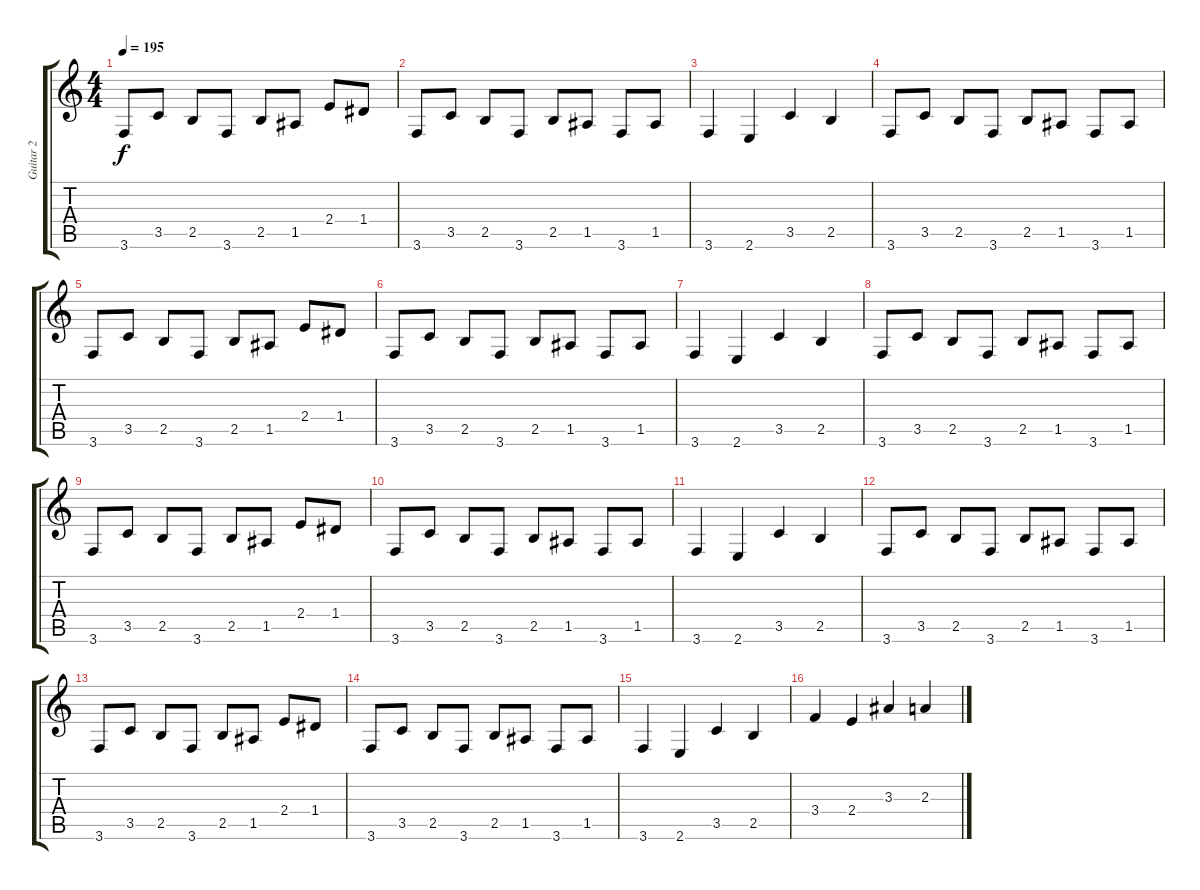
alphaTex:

\track ("Guitar 2" "Guitar 2") {instrument overdrivenguitar}
\staff {score tabs}
\tuning (E4 B3 G3 D3 A2 D2) {hide}
\ts (4 4)
\tempo 195
\clef g2
\ks c
3.6.8{dy f} 3.5.8 2.5.8 3.6.8 2.5.8 1.5.8 2.4.8 1.4.8 |
3.6.8 3.5.8 2.5.8 3.6.8 2.5.8 1.5.8 3.6.8 1.5.8 |
3.6.4 2.6.4 3.5.4 2.5.4 |
3.6.8 3.5.8 2.5.8 3.6.8 2.5.8 1.5.8 3.6.8 1.5.8 |
3.6.8 3.5.8 2.5.8 3.6.8 2.5.8 1.5.8 2.4.8 1.4.8 |
3.6.8 3.5.8 2.5.8 3.6.8 2.5.8 1.5.8 3.6.8 1.5.8 |
3.6.4 2.6.4 3.5.4 2.5.4 |
3.6.8 3.5.8 2.5.8 3.6.8 2.5.8 1.5.8 3.6.8 1.5.8 |
3.6.8 3.5.8 2.5.8 3.6.8 2.5.8 1.5.8 2.4.8 1.4.8 |
3.6.8 3.5.8 2.5.8 3.6.8 2.5.8 1.5.8 3.6.8 1.5.8 |
3.6.4 2.6.4 3.5.4 2.5.4 |
3.6.8 3.5.8 2.5.8 3.6.8 2.5.8 1.5.8 3.6.8 1.5.8 |
3.6.8 3.5.8 2.5.8 3.6.8 2.5.8 1.5.8 2.4.8 1.4.8 |
3.6.8 3.5.8 2.5.8 3.6.8 2.5.8 1.5.8 3.6.8 1.5.8 |
3.6.4 2.6.4 3.5.4 2.5.4 |
3.4.4 2.4.4 3.3.4 2.3.4
